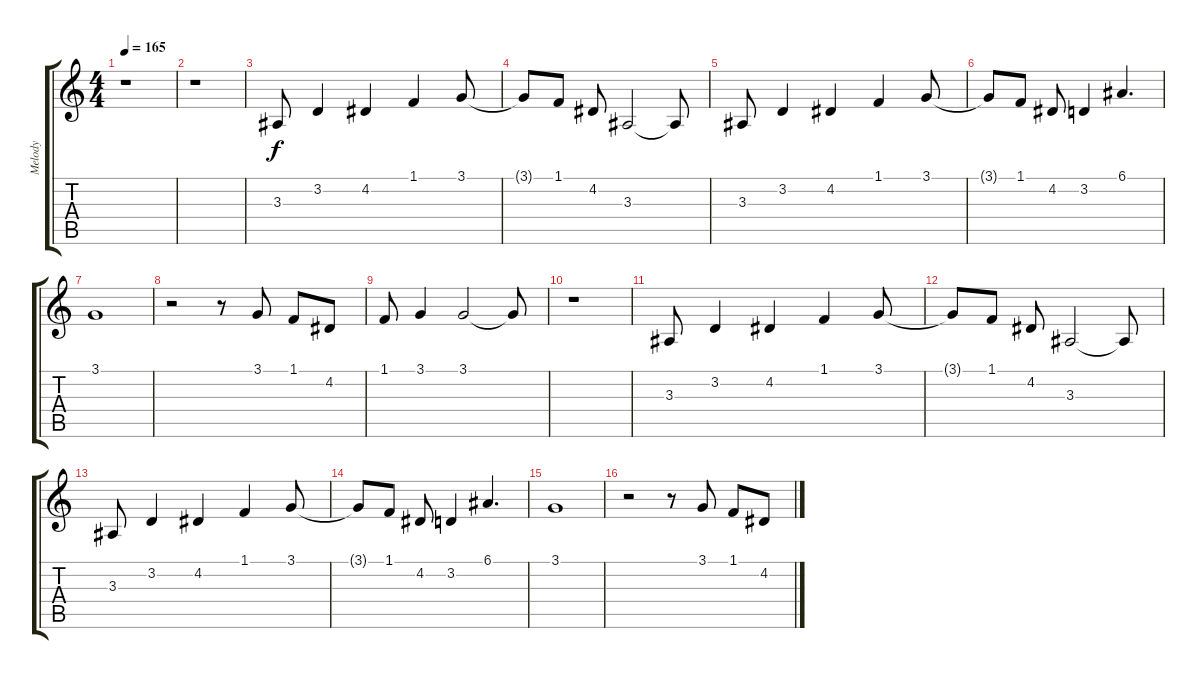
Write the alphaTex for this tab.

\track ("Melody" "Melody") {instrument vibraphone}
\staff {score tabs}
\tuning (E4 B3 G3 D3 A2 E2) {hide}
\ts (4 4)
\tempo 165
\clef g2
\ks c
r.1{dy f} |
r.1 |
3.3.8 3.2.4 4.2.4 1.1.4 3.1.8 |
3.1{t}.8 1.1.8 4.2.8 3.3.2 3.3{t}.8 |
3.3.8 3.2.4 4.2.4 1.1.4 3.1.8 |
3.1{t}.8 1.1.8 4.2.8 3.2.4 6.1.4{d} |
3.1.1 |
r.2 r.8 3.1.8 1.1.8 4.2.8 |
1.1.8 3.1.4 3.1.2 3.1{t}.8 |
r.1 |
3.3.8 3.2.4 4.2.4 1.1.4 3.1.8 |
3.1{t}.8 1.1.8 4.2.8 3.3.2 3.3{t}.8 |
3.3.8 3.2.4 4.2.4 1.1.4 3.1.8 |
3.1{t}.8 1.1.8 4.2.8 3.2.4 6.1.4{d} |
3.1.1 |
r.2 r.8 3.1.8 1.1.8 4.2.8
